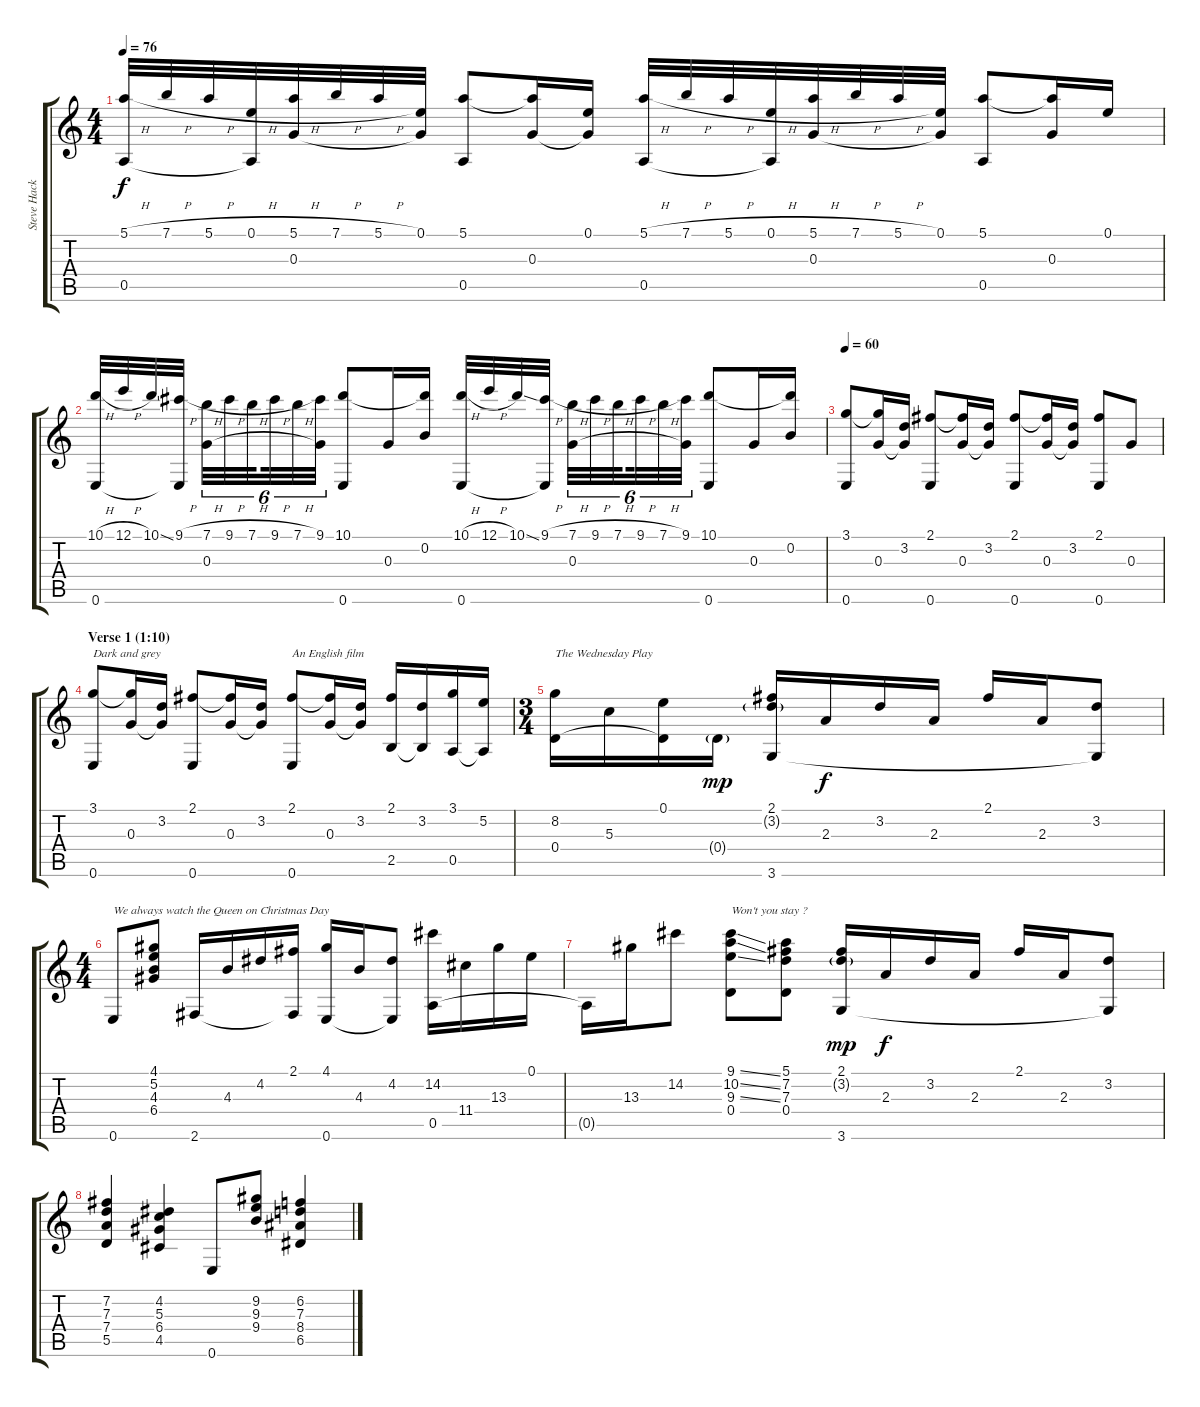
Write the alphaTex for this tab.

\track ("Steve Hackett (classical guitar)" "Steve Hack") {instrument acousticguitarnylon}
\staff {score tabs}
\tuning (E4 B3 G3 D3 A2 E2) {hide}
\ts (4 4)
\tempo 76
\clef g2
\ks c
(5.1{h} 0.5).32{dy f} 7.1{h}.32 5.1{h}.32 (0.1{h} 0.5{t}).32 (5.1{h} 0.3).32 7.1{h}.32 5.1{h}.32 (0.1 0.3{t}).32 (5.1 0.5).8 (5.1{t} 0.3).16 (0.1 0.3{t}).16 (5.1{h} 0.5).32 7.1{h}.32 5.1{h}.32 (0.1{h} 0.5{t}).32 (5.1{h} 0.3).32 7.1{h}.32 5.1{h}.32 (0.1 0.3{t}).32 (5.1 0.5).8 (5.1{t} 0.3).16 0.1.16 |
(10.1{h} 0.6).32 12.1{h}.32 10.1{ss}.32 (9.1{h} 0.6{t}).32{beam splitsecondary} (7.1{h} 0.3).32{tu (6 4)} 9.1{h}.32{tu (6 4)} 7.1{h}.32{tu (6 4) beam splitsecondary} 9.1{h}.32{tu (6 4)} 7.1{h}.32{tu (6 4)} (9.1 0.3{t}).32{tu (6 4)} (10.1 0.6).8 0.3.16 (10.1{t} 0.2).16 (10.1{h} 0.6).32 12.1{h}.32 10.1{ss}.32 (9.1{h} 0.6{t}).32{beam splitsecondary} (7.1{h} 0.3).32{tu (6 4)} 9.1{h}.32{tu (6 4)} 7.1{h}.32{tu (6 4) beam splitsecondary} 9.1{h}.32{tu (6 4)} 7.1{h}.32{tu (6 4)} (9.1 0.3{t}).32{tu (6 4)} (10.1 0.6).8 0.3.16 (10.1{t} 0.2).16 |
\tempo 60
(3.1 0.6).8 (3.1{t} 0.3).16 (3.2 0.3{t}).16 (2.1 0.6).8 (2.1{t} 0.3).16 (3.2 0.3{t}).16 (2.1 0.6).8 (2.1{t} 0.3).16 (3.2 0.3{t}).16 (2.1 0.6).8 0.3.8 |
\section ("" "Verse 1 (1:10)")
(3.1 0.6).8{txt "Dark and grey"} (3.1{t} 0.3).16 (3.2 0.3{t}).16 (2.1 0.6).8 (2.1{t} 0.3).16 (3.2 0.3{t}).16 (2.1 0.6).8{txt "An English film"} (2.1{t} 0.3).16 (3.2 0.3{t}).16 (2.1 2.5).16 (3.2 2.5{t}).16 (3.1 0.5).16 (5.2 0.5{t}).16 |
\ts (3 4)
(8.2 0.4).16{txt "The Wednesday Play"} 5.3.16 (0.1 0.4{t}).16 0.4{g}.16{dy mp} (2.1 3.2{g} 3.6).16 2.3.16{dy f} 3.2.16 2.3.16 2.1.16 2.3.16 (3.2 3.6{t}).8 |
\ts (4 4)
0.6.8{txt "We always watch the Queen on Christmas Day"} (4.1 5.2 4.3 6.4).8 2.6.16 4.3.16 4.2.16 (2.1 2.6{t}).16 (4.1 0.6).16 4.3.16 (4.2 0.6{t}).8 (14.2 0.5).16 11.4.16 13.3.16 0.1.16 |
0.5{t}.16 13.3.16 14.2.8 (9.1{ss} 10.2{ss} 9.3{ss} 0.4).8{txt "Won't you stay ?"} (5.1 7.2 7.3 0.4).8 (2.1 3.2{g} 3.6).16{dy mp} 2.3.16{dy f} 3.2.16 2.3.16 2.1.16 2.3.16 (3.2 3.6{t}).8 |
(7.2 7.3 7.4 5.5).4 (4.2 5.3 6.4 4.5).4 0.6.8 (9.2 9.3 9.4).8 (6.2 7.3 8.4 6.5).4
